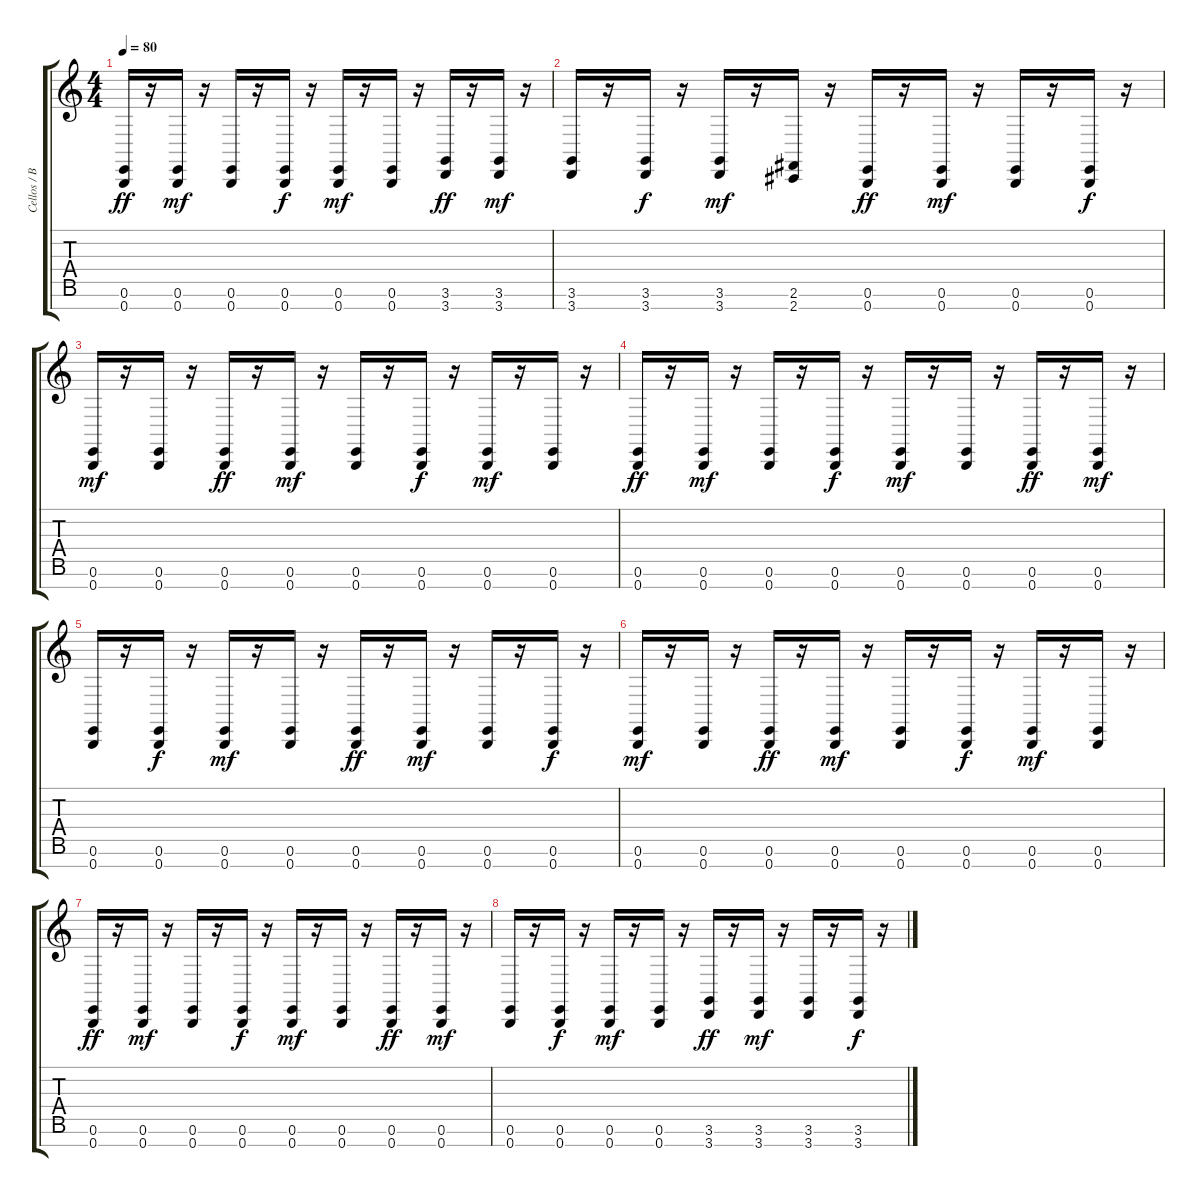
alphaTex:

\track ("Cellos / Basses" "Cellos / B") {instrument stringensemble1}
\staff {score tabs}
\tuning (E4 B3 G3 D3 A2 E2 B1) {hide}
\ts (4 4)
\tempo 80
\clef g2
\ks c
(0.6 0.7).16{dy ff} r.16 (0.6 0.7).16{dy mf} r.16 (0.6 0.7).16 r.16 (0.6 0.7).16{dy f} r.16 (0.6 0.7).16{dy mf} r.16 (0.6 0.7).16 r.16 (3.6 3.7).16{dy ff} r.16 (3.6 3.7).16{dy mf} r.16 |
(3.6 3.7).16 r.16 (3.6 3.7).16{dy f} r.16 (3.6 3.7).16{dy mf} r.16 (2.6 2.7).16 r.16 (0.6 0.7).16{dy ff} r.16 (0.6 0.7).16{dy mf} r.16 (0.6 0.7).16 r.16 (0.6 0.7).16{dy f} r.16 |
(0.6 0.7).16{dy mf} r.16 (0.6 0.7).16 r.16 (0.6 0.7).16{dy ff} r.16 (0.6 0.7).16{dy mf} r.16 (0.6 0.7).16 r.16 (0.6 0.7).16{dy f} r.16 (0.6 0.7).16{dy mf} r.16 (0.6 0.7).16 r.16 |
(0.6 0.7).16{dy ff} r.16 (0.6 0.7).16{dy mf} r.16 (0.6 0.7).16 r.16 (0.6 0.7).16{dy f} r.16 (0.6 0.7).16{dy mf} r.16 (0.6 0.7).16 r.16 (0.6 0.7).16{dy ff} r.16 (0.6 0.7).16{dy mf} r.16 |
(0.6 0.7).16 r.16 (0.6 0.7).16{dy f} r.16 (0.6 0.7).16{dy mf} r.16 (0.6 0.7).16 r.16 (0.6 0.7).16{dy ff} r.16 (0.6 0.7).16{dy mf} r.16 (0.6 0.7).16 r.16 (0.6 0.7).16{dy f} r.16 |
(0.6 0.7).16{dy mf} r.16 (0.6 0.7).16 r.16 (0.6 0.7).16{dy ff} r.16 (0.6 0.7).16{dy mf} r.16 (0.6 0.7).16 r.16 (0.6 0.7).16{dy f} r.16 (0.6 0.7).16{dy mf} r.16 (0.6 0.7).16 r.16 |
(0.6 0.7).16{dy ff} r.16 (0.6 0.7).16{dy mf} r.16 (0.6 0.7).16 r.16 (0.6 0.7).16{dy f} r.16 (0.6 0.7).16{dy mf} r.16 (0.6 0.7).16 r.16 (0.6 0.7).16{dy ff} r.16 (0.6 0.7).16{dy mf} r.16 |
(0.6 0.7).16 r.16 (0.6 0.7).16{dy f} r.16 (0.6 0.7).16{dy mf} r.16 (0.6 0.7).16 r.16 (3.6 3.7).16{dy ff} r.16 (3.6 3.7).16{dy mf} r.16 (3.6 3.7).16 r.16 (3.6 3.7).16{dy f} r.16
